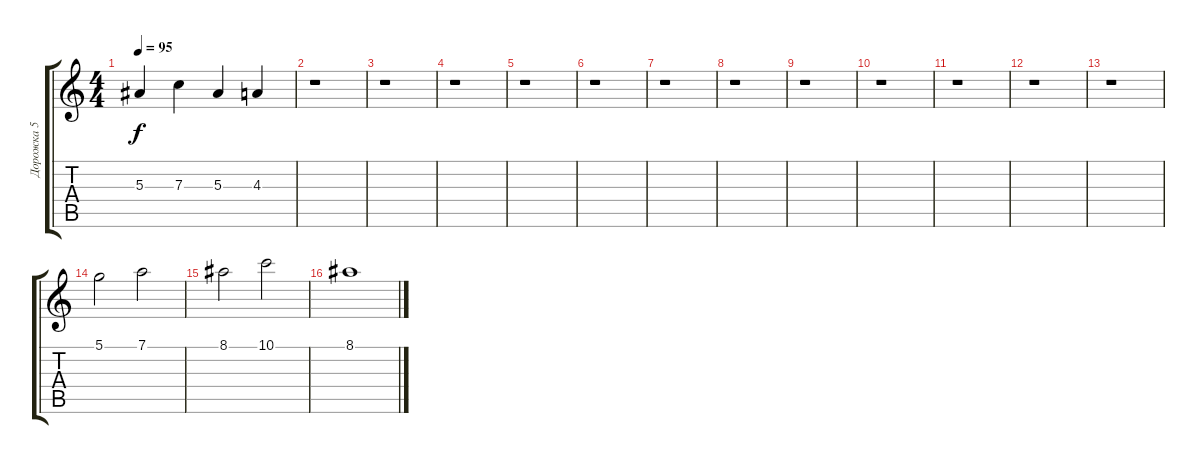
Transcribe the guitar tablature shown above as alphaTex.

\track ("Дорожка 5" "Дорожка 5") {instrument distortionguitar}
\staff {score tabs}
\tuning (D4 A3 F3 C3 G2 C2) {hide}
\ts (4 4)
\tempo 95
\clef g2
\ks c
5.3.4{dy f} 7.3.4 5.3.4 4.3.4 |
r.1 |
r.1 |
r.1 |
r.1 |
r.1 |
r.1 |
r.1 |
r.1 |
r.1 |
r.1 |
r.1 |
r.1 |
5.1.2{volume 8} 7.1.2 |
8.1.2 10.1.2 |
8.1.1
